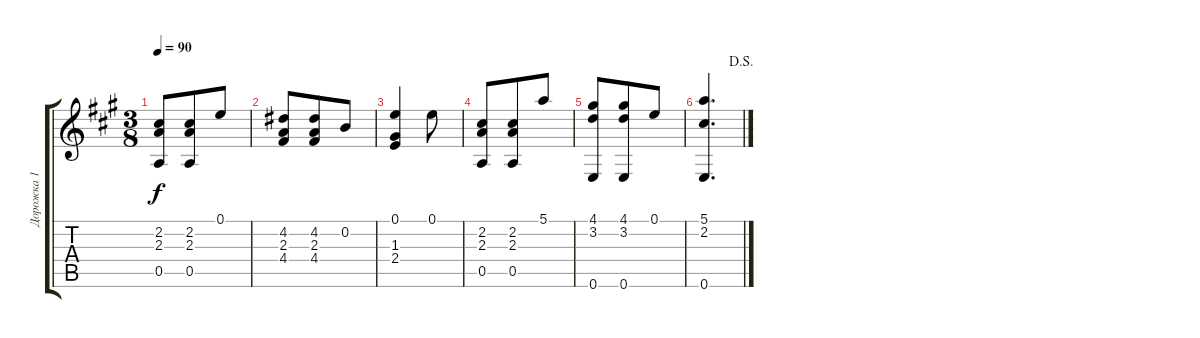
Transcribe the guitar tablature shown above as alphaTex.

\track ("Дорожка 1" "Дорожка 1") {instrument acousticguitarsteel}
\staff {score tabs}
\tuning (E4 B3 G3 D3 A2 E2) {hide}
\ts (3 8)
\tempo 90
\clef g2
\ks a
(2.2 2.3 0.5).8{dy f} (2.2 2.3 0.5).8 0.1.8 |
(4.2 2.3 4.4).8 (4.2 2.3 4.4).8 0.2.8 |
(0.1 1.3 2.4).4 0.1.8 |
(2.2 2.3 0.5).8 (2.2 2.3 0.5).8 5.1.8 |
(4.1 3.2 0.6).8 (4.1 3.2 0.6).8 0.1.8 |
\jump dalsegno
(5.1 2.2 0.6).4{d}
